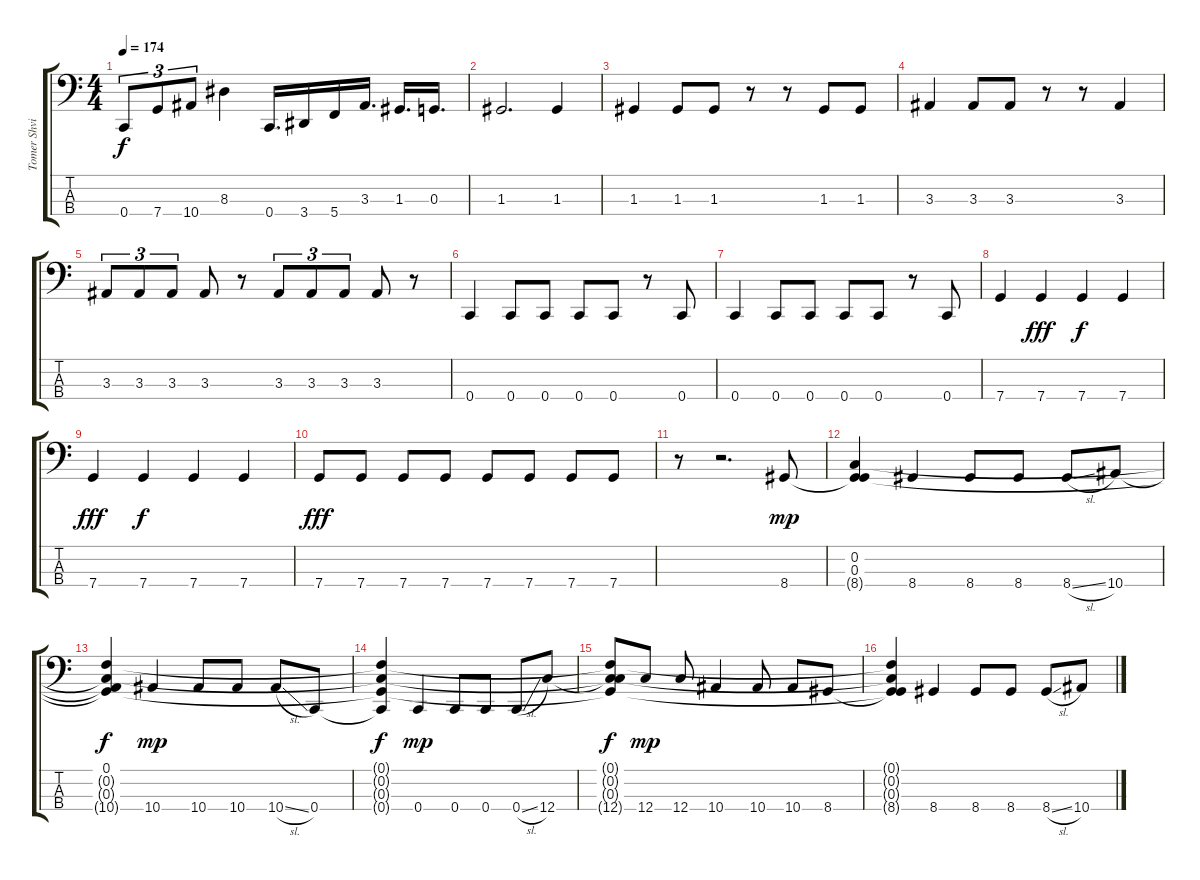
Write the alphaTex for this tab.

\track ("Tomer Shvili" "Tomer Shvi") {instrument electricbasspick}
\staff {score tabs}
\tuning (F2 C2 G1 C1) {hide}
\ts (4 4)
\tempo 174
\clef f4
\ks c
0.4.8{tu (3 2) dy f} 7.4.8{tu (3 2)} 10.4.8{tu (3 2)} 8.3.4 0.4.16{d} 3.4.16 5.4.16 3.3.16{d} 1.3.16{d} 0.3.16{d} |
1.3.2{d} 1.3.4 |
1.3.4 1.3.8 1.3.8 r.8 r.8 1.3.8 1.3.8 |
3.3.4 3.3.8 3.3.8 r.8 r.8 3.3.4 |
3.3.8{tu (3 2)} 3.3.8{tu (3 2)} 3.3.8{tu (3 2)} 3.3.8 r.8 3.3.8{tu (3 2)} 3.3.8{tu (3 2)} 3.3.8{tu (3 2)} 3.3.8 r.8 |
0.4.4 0.4.8 0.4.8 0.4.8 0.4.8 r.8 0.4.8 |
0.4.4 0.4.8 0.4.8 0.4.8 0.4.8 r.8 0.4.8 |
7.4.4 7.4.4{dy fff} 7.4.4{dy f} 7.4.4 |
7.4.4{dy fff} 7.4.4{dy f} 7.4.4 7.4.4 |
7.4.8{dy fff} 7.4.8 7.4.8 7.4.8 7.4.8 7.4.8 7.4.8 7.4.8 |
r.8 r.2{d} 8.4.8{dy mp} |
(0.2 0.3 8.4{t}).4 8.4.4 8.4.8 8.4.8 8.4{sl}.8 10.4.8 |
(0.1 0.2{t} 0.3{t} 10.4{t}).4{dy f} 10.4.4{dy mp} 10.4.8 10.4.8 10.4{sl}.8 0.4.8 |
(0.1{t} 0.2{t} 0.3{t} 0.4{t}).4{dy f} 0.4.4{dy mp} 0.4.8 0.4.8 0.4{sl}.8 12.4.8 |
(0.1{t} 0.2{t} 0.3{t} 12.4{t}).8{dy f} 12.4.8{dy mp} 12.4.8 10.4.4 10.4.8 10.4.8 8.4.8 |
(0.1{t} 0.2{t} 0.3{t} 8.4{t}).4 8.4.4 8.4.8 8.4.8 8.4{sl}.8 10.4.8
